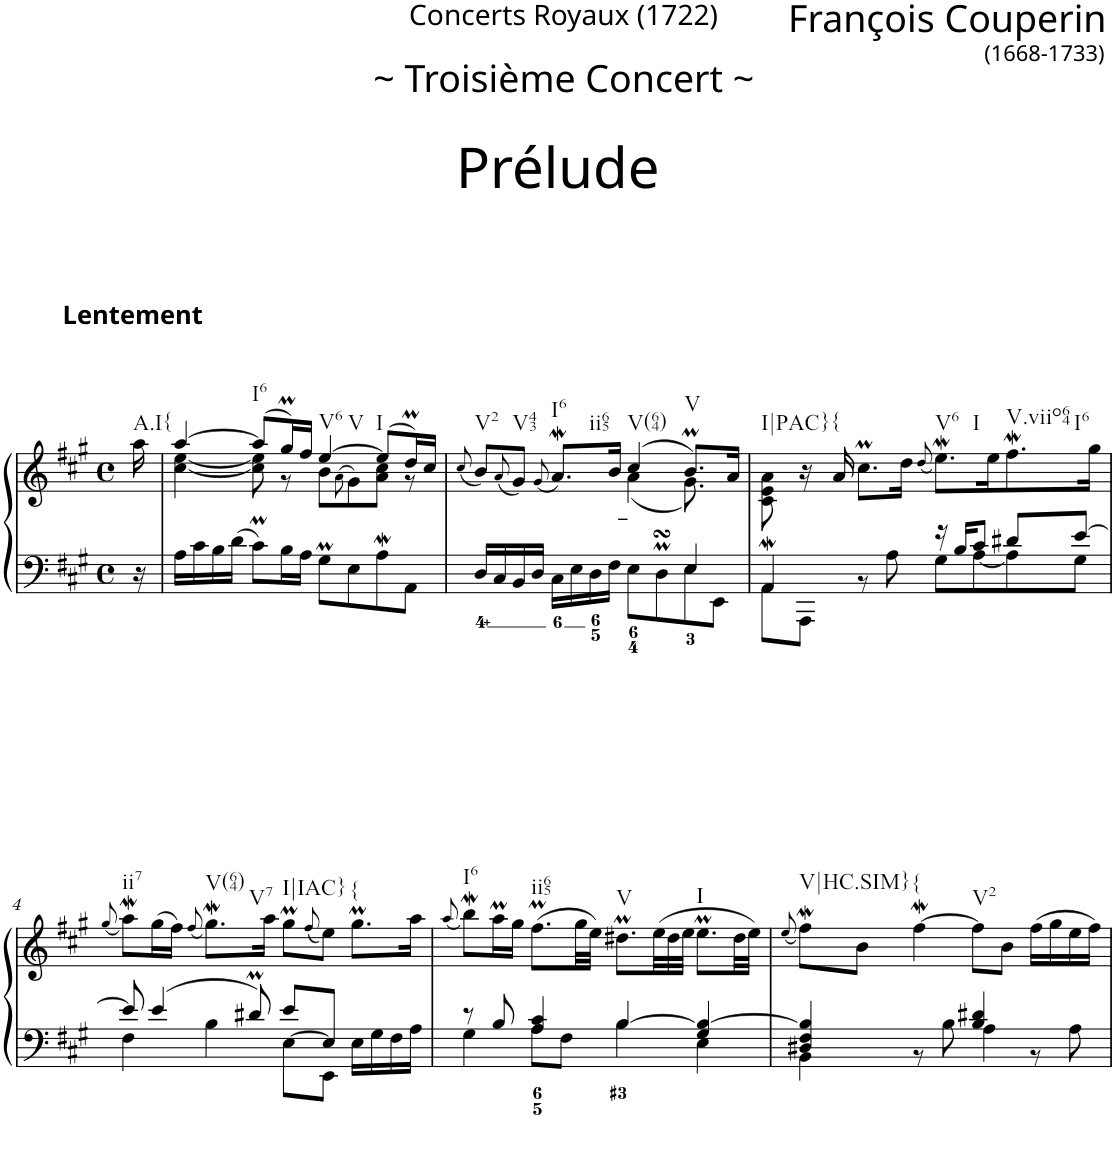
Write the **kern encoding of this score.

**kern	**kern
*part1	*part1
*staff2	*staff1
*I"Clavecin	*
*clefF4	*clefG2
*k[f#c#g#]	*k[f#c#g#]
*A:	*A:
*M4/4	*M4/4
*met(c)	*met(c)
=	=
!	!LO:TX:a:B:t=Lentement
!	!LO:TX:b:t=A.I{
16r	16aa\
=1	=1
*	*^
16A\LL	[>4aa/	[<4cc#\ [<4ee\
16c#\	.	.
16B\	.	.
16d\JJ	.	.
!	!LO:TX:b:t=I6	!
8c#m\L	(>8aa/L]	8cc#\] 8ee\]
16B\L	16gg#m/L)	8r
16A\JJ	16ff#/JJ	.
!	!LO:TX:b:t=V6	!
!	!LO:TX:b:t=V	!
8G#m\L	[>4ee/	8b\L
.	.	(>8qa\
8E\	.	8g#\)
!	!LO:TX:b:t=I	!
8Aw\	(>8ee/L]	8a\ 8cc#\J
8AA\J	16ddM/L)	8r
.	16cc#/JJ	.
=2	=2	=2
.	(<8qcc#/	.
*^	*	*
!	!	!LO:TX:b:t=V2	!
16D/LL	2.ryy	8b/L)	2ryy
16C#/	.	.	.
.	.	(<8qa/	.
!	!	!LO:TX:b:t=V43	!
16BB/	.	8g#/J)	.
16D/JJ	.	.	.
.	.	(<8qg#/	.
!	!	!LO:TX:b:t=I6	!
!	!	!LO:TX:b:t=ii65	!
16C#\LL	.	8.aw/L)	.
16E\	.	.	.
16D\	.	.	.
16F#\JJ	.	16b/Jk	.
!	!	!LO:TX:b:t=V(64)	!
8E\L	.	(>4cc#/	(<4a\
8DMsSSs\	.	.	.
!	!	!LO:TX:b:t=V	!
8E\	4E/	8.bM/L)	8.g#\)
8EE\J	.	.	.
.	.	16a/Jk	16ryy
=3	=3	=3	=3
!	!	!LO:TX:b:t=I|PAC}	!
*	*	*v	*v
4AAw/	8AA\L	8c#\ 8e\ 8a\
.	8AAA\J	16r
!	!	!LO:TX:b:t={
.	.	16a/
4ryy	8r	8.cc#m\L
.	8A\	.
.	.	16dd\Jk
.	.	(<8qdd/
!	!	!LO:TX:b:t=V6
!	!	!LO:TX:b:t=I
16r	8G#\L	8.eeW\L)
16B/KL	.	.
8c#/J	[<8A\	.
.	.	16ee\K
!	!	!LO:TX:b:t=V.viio64
!	!	!LO:TX:b:t=I6
8d#X/L	8A\]	8.ff#W\
[>8e/J	8G#\J	.
.	.	16gg#\Jk
!!LO:LB:g=z
=4	=4	=4
.	.	(<8qgg#/
!	!	!LO:TX:b:t=ii7
8e/]	4F#\	8aaw\L)
4e/	.	(>16gg#\L
.	.	16ff#\JJ)
.	.	(<8qff#/
!	!	!LO:TX:b:t=V(64)
!	!	!LO:TX:b:t=V7
.	4B\	8.gg#W\L)
8d#Xm/	.	.
.	.	16aa\Jk
!	!	!LO:TX:b:t=I|IAC}
8e/L	[>8E\L	8gg#m\L
.	.	(<8qff#/
8E/J]	8EE\J	8ee\J)
!	!	!LO:TX:b:t={
4ryy	16E\LL	8.gg#m\L
.	16G#\	.
.	16F#\	.
.	16A\JJ	16aa\Jk
=5	=5	=5
.	.	(<8qaa/
!	!	!LO:TX:b:t=I6
8r	4G#\	8bbW\L)
8B/	.	16aaM\L
.	.	16gg#\JJ
!	!	!LO:TX:b:t=ii65
4A/ 4c#/	8A\L	(>8.ff#M\L
.	8F#\J	.
.	.	32gg#\LL
.	.	32ee\JJJ)
!	!	!LO:TX:b:t=V
[>4B/	4B\	8.dd#Xm\L
*	*	*Xtuplet
.	.	(>48ee\LL
.	.	48dd#\
.	.	48ee\JJJ
!	!	!LO:TX:b:t=I
4G#/ 4B/_	4E\	8.eeM\L
.	.	32dd#\LL
.	.	32ee\JJJ)
=6	=6	=6
.	.	(<8qee/
!	!	!LO:TX:b:t=V|HC.SIM}
4D#X/ 4F#/ 4B/]	4BB\	8ff#W\L)
.	.	8b\J
!	!	!LO:TX:b:t={
4ryy	8r	[4ff#W\
.	8B\	.
!	!	!LO:TX:b:t=V2
4B/ 4d#X/	4A\	8ff#\L]
.	.	8b\J
4ryy	8r	(>16ff#\LL
.	.	16gg#\
.	8A\	16ee\
.	.	16ff#\JJ)
*v	*v	*
=	=
*-	*-
